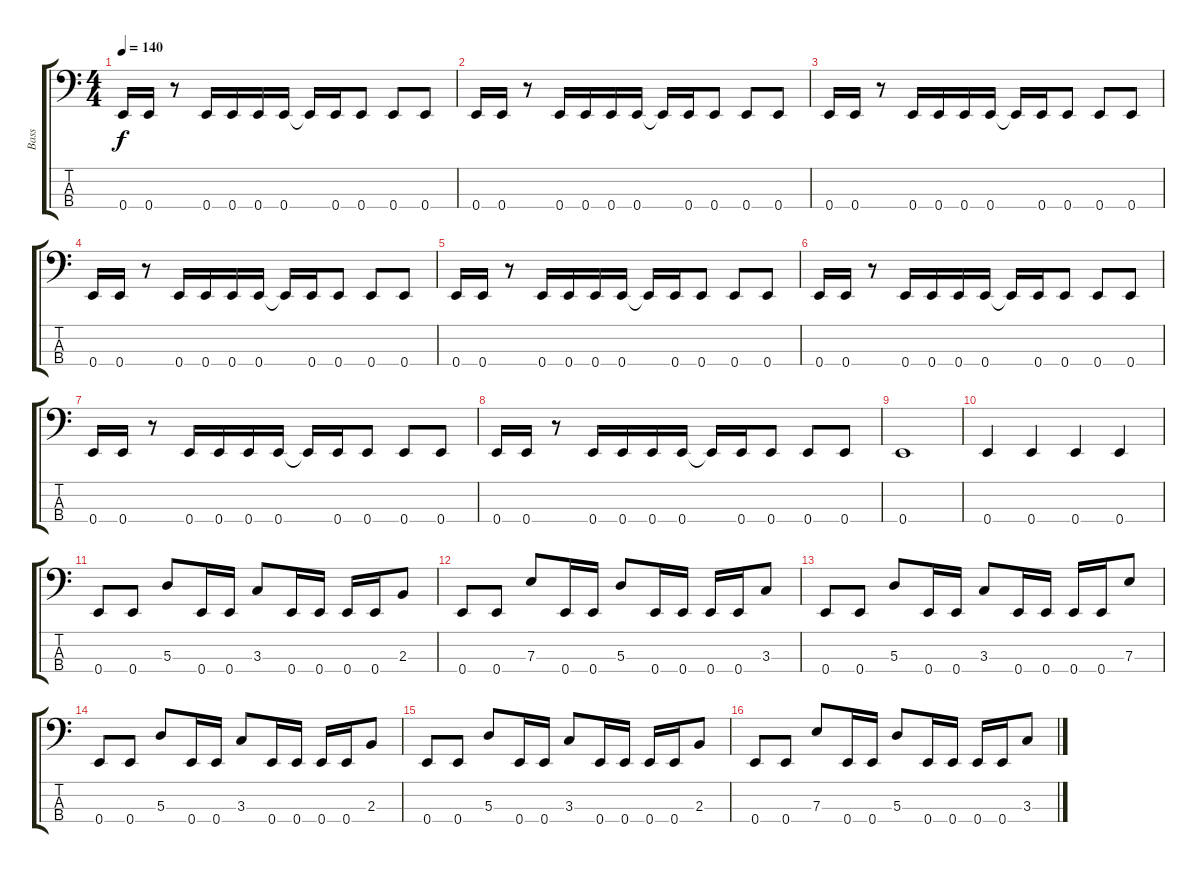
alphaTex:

\track ("Bass" "Bass") {instrument electricbasspick}
\staff {score tabs}
\tuning (G2 D2 A1 E1) {hide}
\ts (4 4)
\tempo 140
\clef f4
\ks c
0.4.16{dy f} 0.4.16 r.8 0.4.16 0.4.16 0.4.16 0.4.16 0.4{t}.16 0.4.16 0.4.8 0.4.8 0.4.8 |
0.4.16 0.4.16 r.8 0.4.16 0.4.16 0.4.16 0.4.16 0.4{t}.16 0.4.16 0.4.8 0.4.8 0.4.8 |
0.4.16 0.4.16 r.8 0.4.16 0.4.16 0.4.16 0.4.16 0.4{t}.16 0.4.16 0.4.8 0.4.8 0.4.8 |
0.4.16 0.4.16 r.8 0.4.16 0.4.16 0.4.16 0.4.16 0.4{t}.16 0.4.16 0.4.8 0.4.8 0.4.8 |
0.4.16 0.4.16 r.8 0.4.16 0.4.16 0.4.16 0.4.16 0.4{t}.16 0.4.16 0.4.8 0.4.8 0.4.8 |
0.4.16 0.4.16 r.8 0.4.16 0.4.16 0.4.16 0.4.16 0.4{t}.16 0.4.16 0.4.8 0.4.8 0.4.8 |
0.4.16 0.4.16 r.8 0.4.16 0.4.16 0.4.16 0.4.16 0.4{t}.16 0.4.16 0.4.8 0.4.8 0.4.8 |
0.4.16 0.4.16 r.8 0.4.16 0.4.16 0.4.16 0.4.16 0.4{t}.16 0.4.16 0.4.8 0.4.8 0.4.8 |
0.4.1 |
0.4.4 0.4.4 0.4.4 0.4.4 |
0.4.8 0.4.8 5.3.8 0.4.16 0.4.16 3.3.8 0.4.16 0.4.16 0.4.16 0.4.16 2.3.8 |
0.4.8 0.4.8 7.3.8 0.4.16 0.4.16 5.3.8 0.4.16 0.4.16 0.4.16 0.4.16 3.3.8 |
0.4.8 0.4.8 5.3.8 0.4.16 0.4.16 3.3.8 0.4.16 0.4.16 0.4.16 0.4.16 7.3.8 |
0.4.8 0.4.8 5.3.8 0.4.16 0.4.16 3.3.8 0.4.16 0.4.16 0.4.16 0.4.16 2.3.8 |
0.4.8 0.4.8 5.3.8 0.4.16 0.4.16 3.3.8 0.4.16 0.4.16 0.4.16 0.4.16 2.3.8 |
0.4.8 0.4.8 7.3.8 0.4.16 0.4.16 5.3.8 0.4.16 0.4.16 0.4.16 0.4.16 3.3.8
